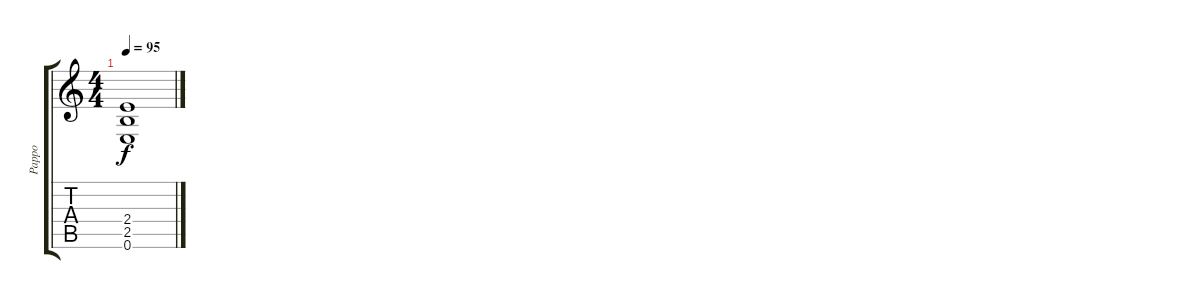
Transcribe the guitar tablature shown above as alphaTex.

\track ("Pappo" "Pappo") {instrument overdrivenguitar}
\staff {score tabs}
\tuning (E4 B3 G3 D3 A2 E2) {hide}
\ts (4 4)
\tempo 95
\clef g2
\ks c
(2.4{t} 2.5{t} 0.6{t}).1{dy f}
